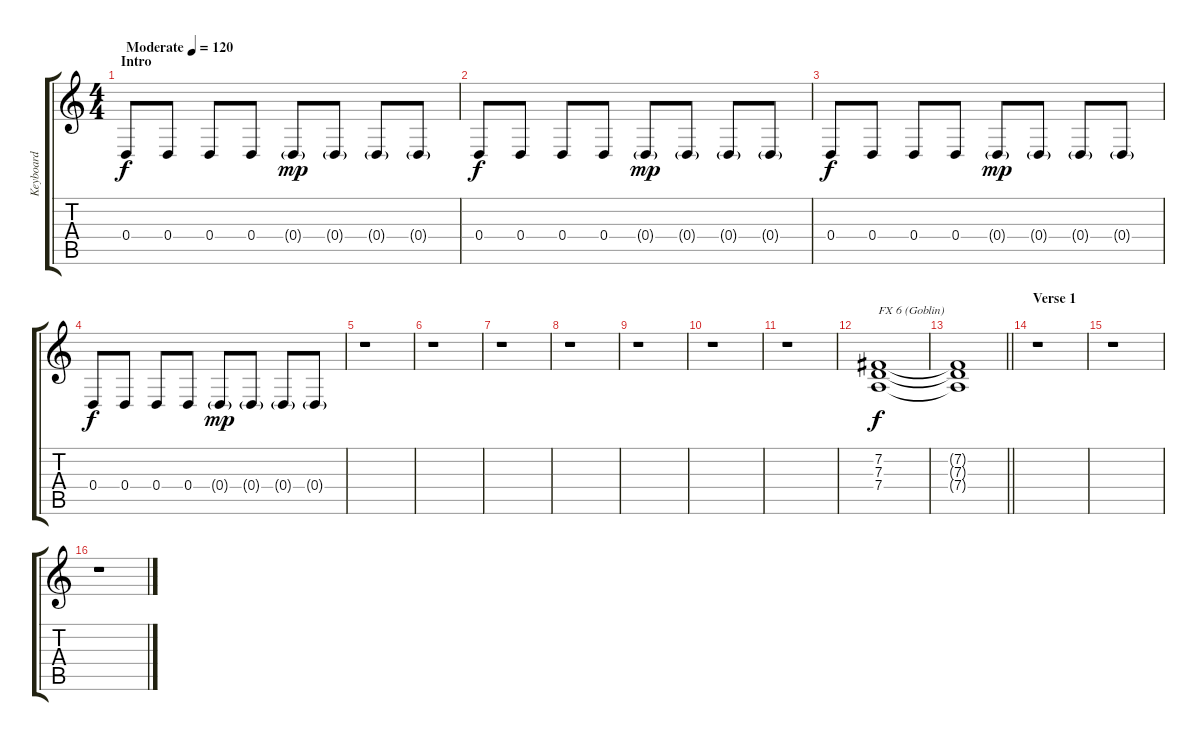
\track ("Keyboard" "Keyboard") {instrument lead1square}
\staff {score tabs}
\tuning (E4 B3 G3 D3 A2 E2) {hide}
\ts (4 4)
\section ("" "Intro")
\tempo (120 "Moderate")
\clef g2
\ks c
0.4.8{dy f volume 10 instrument lead1square} 0.4.8 0.4.8 0.4.8 0.4{g}.8{dy mp} 0.4{g}.8 0.4{g}.8 0.4{g}.8 |
0.4.8{dy f} 0.4.8 0.4.8 0.4.8 0.4{g}.8{dy mp} 0.4{g}.8 0.4{g}.8 0.4{g}.8 |
0.4.8{dy f} 0.4.8 0.4.8 0.4.8 0.4{g}.8{dy mp} 0.4{g}.8 0.4{g}.8 0.4{g}.8 |
0.4.8{dy f} 0.4.8 0.4.8 0.4.8 0.4{g}.8{dy mp} 0.4{g}.8 0.4{g}.8 0.4{g}.8 |
r.1 |
r.1 |
r.1 |
r.1 |
r.1 |
r.1 |
r.1 |
(7.2 7.3 7.4).1{txt "FX 6 (Goblin)" dy f volume 10 instrument fx6goblins} |
\barLineRight lightlight
(7.2{t} 7.3{t} 7.4{t}).1 |
\section ("" "Verse 1")
r.1 |
r.1 |
r.1
